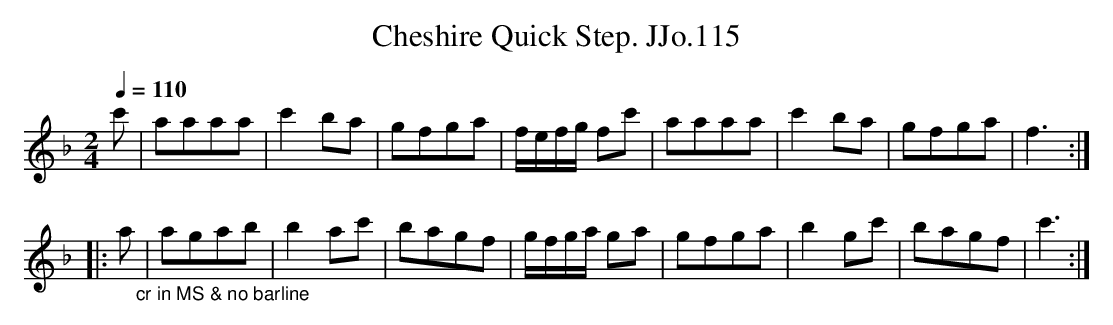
X:1
T:Cheshire Quick Step. JJo.115
M:2/4
L:1/8
Q:1/4=110
K:F
c'|aaaa|c'2ba|gfga|f/e/f/g/ fc'|aaaa|c'2 ba|gfga|f3:|
|:a"_cr in MS & no barline"|agab|b2 ac'|bagf|g/f/g/a/ ga|gfga|b2gc'|bagf|c'3:|
